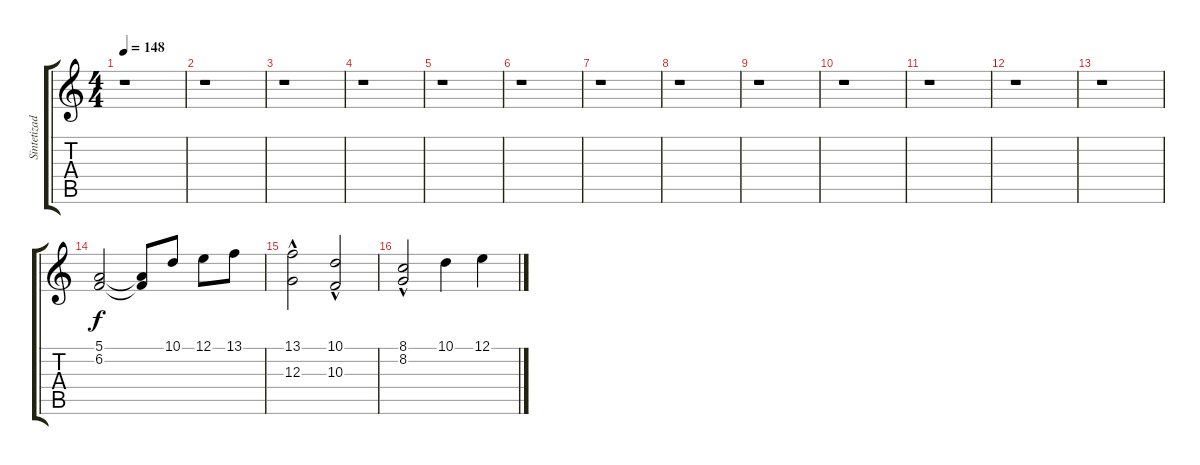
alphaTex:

\track ("Sintetizador" "Sintetizad") {instrument pad2warm}
\staff {score tabs}
\tuning (E4 B3 G3 D3 A2 E2) {hide}
\ts (4 4)
\tempo 148
\clef g2
\ks c
r.1{dy f} |
r.1 |
r.1 |
r.1 |
r.1 |
r.1 |
r.1 |
r.1 |
r.1 |
r.1 |
r.1 |
r.1 |
r.1 |
(5.1 6.2).2 (5.1{t} 6.2{t}).8 10.1.8 12.1.8 13.1.8 |
(13.1{hac} 12.3).2 (10.1{hac} 10.3).2 |
(8.1{hac} 8.2{hac}).2 10.1.4 12.1.4
